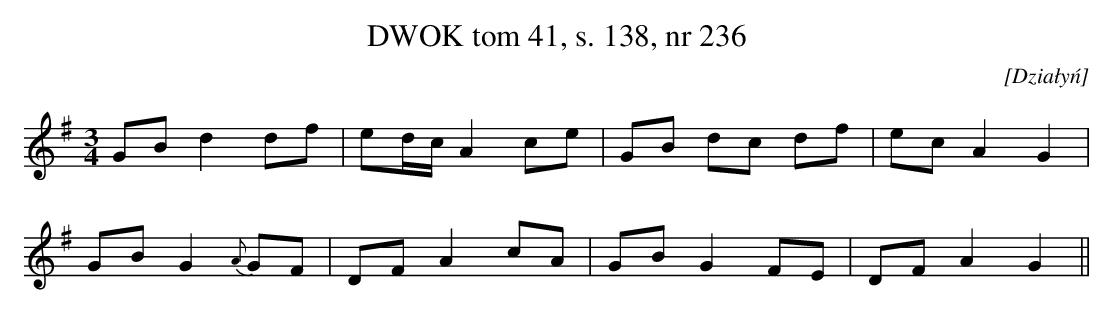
X:1
T:DWOK tom 41, s. 138, nr 236
O:[Działyń]
L:1/16
M:3/4
K:G
G2B2 d4 d2f2|e2dc A4 c2e2|G2B2 d2c2 d2f2|e2c2 A4 G4|
G2B2 G4 {A }G2F2|D2F2 A4 c2A2|G2B2 G4 F2E2|D2F2 A4 G4||
